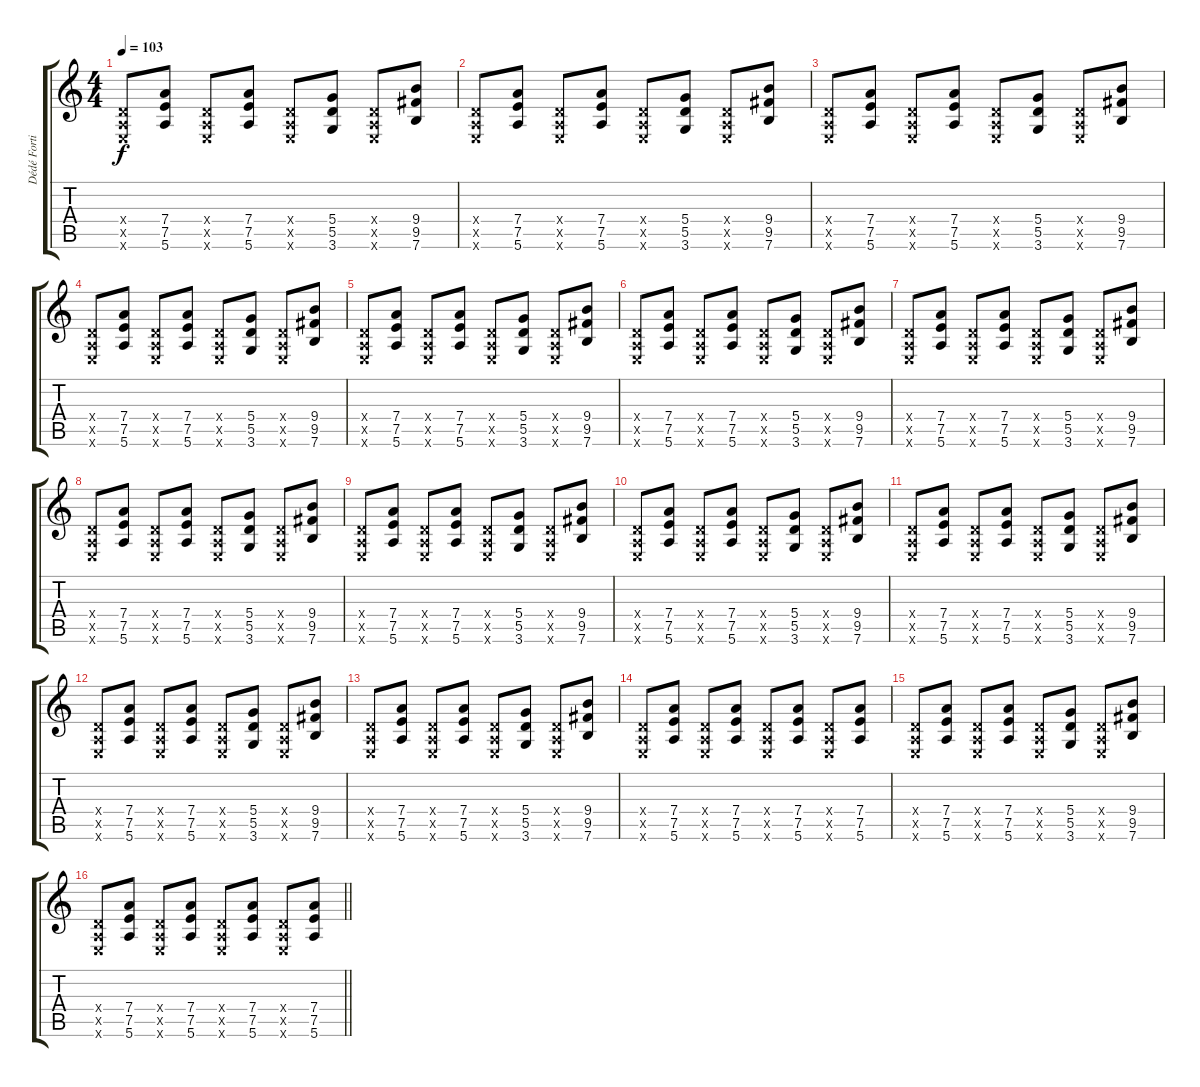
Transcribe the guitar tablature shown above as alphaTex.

\track ("Dédé Fortin (guitar)" "Dédé Forti") {instrument acousticguitarsteel}
\staff {score tabs}
\tuning (E4 B3 G3 D3 A2 E2) {hide}
\ts (4 4)
\tempo 103
\clef g2
\ks c
(0.4{x} 0.5{x} 0.6{x}).8{dy f} (7.4 7.5 5.6).8 (0.4{x} 0.5{x} 0.6{x}).8 (7.4 7.5 5.6).8 (0.4{x} 0.5{x} 0.6{x}).8 (5.4 5.5 3.6).8 (0.4{x} 0.5{x} 0.6{x}).8 (9.4 9.5 7.6).8 |
(0.4{x} 0.5{x} 0.6{x}).8 (7.4 7.5 5.6).8 (0.4{x} 0.5{x} 0.6{x}).8 (7.4 7.5 5.6).8 (0.4{x} 0.5{x} 0.6{x}).8 (5.4 5.5 3.6).8 (0.4{x} 0.5{x} 0.6{x}).8 (9.4 9.5 7.6).8 |
(0.4{x} 0.5{x} 0.6{x}).8 (7.4 7.5 5.6).8 (0.4{x} 0.5{x} 0.6{x}).8 (7.4 7.5 5.6).8 (0.4{x} 0.5{x} 0.6{x}).8 (5.4 5.5 3.6).8 (0.4{x} 0.5{x} 0.6{x}).8 (9.4 9.5 7.6).8 |
(0.4{x} 0.5{x} 0.6{x}).8 (7.4 7.5 5.6).8 (0.4{x} 0.5{x} 0.6{x}).8 (7.4 7.5 5.6).8 (0.4{x} 0.5{x} 0.6{x}).8 (5.4 5.5 3.6).8 (0.4{x} 0.5{x} 0.6{x}).8 (9.4 9.5 7.6).8 |
(0.4{x} 0.5{x} 0.6{x}).8 (7.4 7.5 5.6).8 (0.4{x} 0.5{x} 0.6{x}).8 (7.4 7.5 5.6).8 (0.4{x} 0.5{x} 0.6{x}).8 (5.4 5.5 3.6).8 (0.4{x} 0.5{x} 0.6{x}).8 (9.4 9.5 7.6).8 |
(0.4{x} 0.5{x} 0.6{x}).8 (7.4 7.5 5.6).8 (0.4{x} 0.5{x} 0.6{x}).8 (7.4 7.5 5.6).8 (0.4{x} 0.5{x} 0.6{x}).8 (5.4 5.5 3.6).8 (0.4{x} 0.5{x} 0.6{x}).8 (9.4 9.5 7.6).8 |
(0.4{x} 0.5{x} 0.6{x}).8 (7.4 7.5 5.6).8 (0.4{x} 0.5{x} 0.6{x}).8 (7.4 7.5 5.6).8 (0.4{x} 0.5{x} 0.6{x}).8 (5.4 5.5 3.6).8 (0.4{x} 0.5{x} 0.6{x}).8 (9.4 9.5 7.6).8 |
(0.4{x} 0.5{x} 0.6{x}).8 (7.4 7.5 5.6).8 (0.4{x} 0.5{x} 0.6{x}).8 (7.4 7.5 5.6).8 (0.4{x} 0.5{x} 0.6{x}).8 (5.4 5.5 3.6).8 (0.4{x} 0.5{x} 0.6{x}).8 (9.4 9.5 7.6).8 |
(0.4{x} 0.5{x} 0.6{x}).8 (7.4 7.5 5.6).8 (0.4{x} 0.5{x} 0.6{x}).8 (7.4 7.5 5.6).8 (0.4{x} 0.5{x} 0.6{x}).8 (5.4 5.5 3.6).8 (0.4{x} 0.5{x} 0.6{x}).8 (9.4 9.5 7.6).8 |
(0.4{x} 0.5{x} 0.6{x}).8 (7.4 7.5 5.6).8 (0.4{x} 0.5{x} 0.6{x}).8 (7.4 7.5 5.6).8 (0.4{x} 0.5{x} 0.6{x}).8 (5.4 5.5 3.6).8 (0.4{x} 0.5{x} 0.6{x}).8 (9.4 9.5 7.6).8 |
(0.4{x} 0.5{x} 0.6{x}).8 (7.4 7.5 5.6).8 (0.4{x} 0.5{x} 0.6{x}).8 (7.4 7.5 5.6).8 (0.4{x} 0.5{x} 0.6{x}).8 (5.4 5.5 3.6).8 (0.4{x} 0.5{x} 0.6{x}).8 (9.4 9.5 7.6).8 |
(0.4{x} 0.5{x} 0.6{x}).8 (7.4 7.5 5.6).8 (0.4{x} 0.5{x} 0.6{x}).8 (7.4 7.5 5.6).8 (0.4{x} 0.5{x} 0.6{x}).8 (5.4 5.5 3.6).8 (0.4{x} 0.5{x} 0.6{x}).8 (9.4 9.5 7.6).8 |
(0.4{x} 0.5{x} 0.6{x}).8 (7.4 7.5 5.6).8 (0.4{x} 0.5{x} 0.6{x}).8 (7.4 7.5 5.6).8 (0.4{x} 0.5{x} 0.6{x}).8 (5.4 5.5 3.6).8 (0.4{x} 0.5{x} 0.6{x}).8 (9.4 9.5 7.6).8 |
(0.4{x} 0.5{x} 0.6{x}).8 (7.4 7.5 5.6).8 (0.4{x} 0.5{x} 0.6{x}).8 (7.4 7.5 5.6).8 (0.4{x} 0.5{x} 0.6{x}).8 (7.4 7.5 5.6).8 (0.4{x} 0.5{x} 0.6{x}).8 (7.4 7.5 5.6).8 |
(0.4{x} 0.5{x} 0.6{x}).8 (7.4 7.5 5.6).8 (0.4{x} 0.5{x} 0.6{x}).8 (7.4 7.5 5.6).8 (0.4{x} 0.5{x} 0.6{x}).8 (5.4 5.5 3.6).8 (0.4{x} 0.5{x} 0.6{x}).8 (9.4 9.5 7.6).8 |
\barLineRight lightlight
(0.4{x} 0.5{x} 0.6{x}).8 (7.4 7.5 5.6).8 (0.4{x} 0.5{x} 0.6{x}).8 (7.4 7.5 5.6).8 (0.4{x} 0.5{x} 0.6{x}).8 (7.4 7.5 5.6).8 (0.4{x} 0.5{x} 0.6{x}).8 (7.4 7.5 5.6).8
